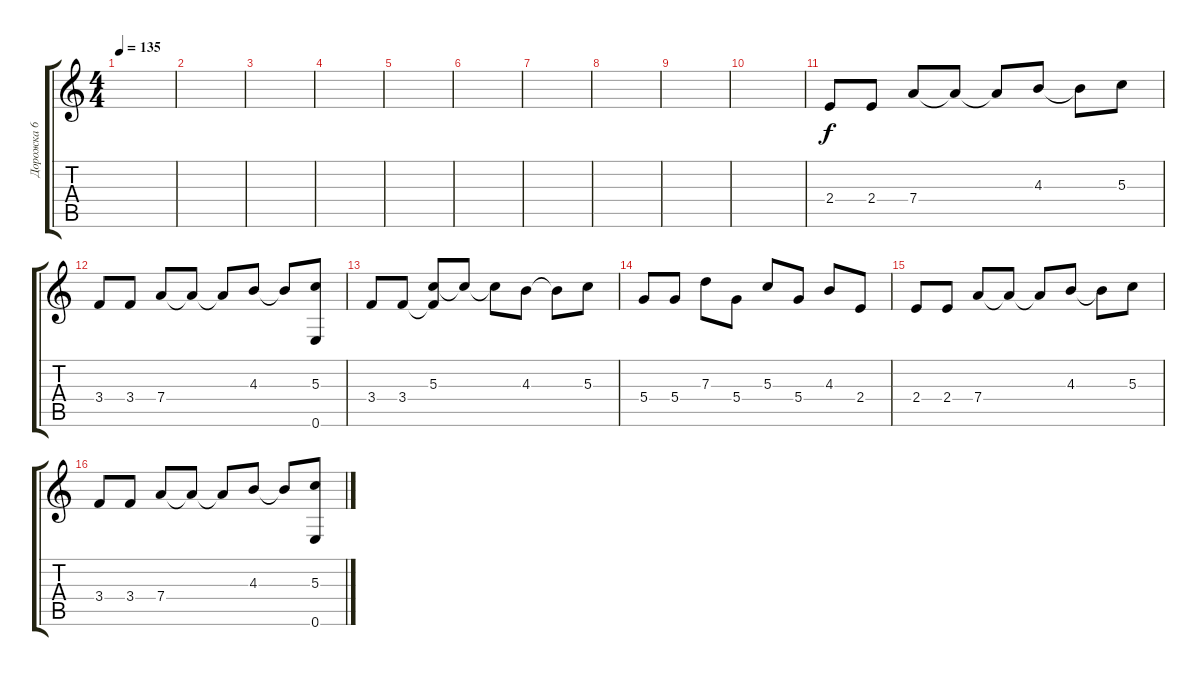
\track ("Дорожка 6" "Дорожка 6") {instrument acousticguitarsteel}
\staff {score tabs}
\tuning (E4 B3 G3 D3 A2 E2) {hide}
\ts (4 4)
\tempo 135
\clef g2
\ks c
|
|
|
|
|
|
|
|
|
|
2.4.8 2.4.8 7.4.8 7.4{t}.8 7.4{t}.8 4.3.8 4.3{t}.8 5.3.8 |
3.4.8 3.4.8 7.4.8 7.4{t}.8 7.4{t}.8 4.3.8 4.3{t}.8 (5.3 0.6).8 |
3.4.8 3.4.8 (5.3 3.4{t}).8 5.3{t}.8 5.3{t}.8 4.3.8 4.3{t}.8 5.3.8 |
5.4.8 5.4.8 7.3.8 5.4.8 5.3.8 5.4.8 4.3.8 2.4.8 |
2.4.8 2.4.8 7.4.8 7.4{t}.8 7.4{t}.8 4.3.8 4.3{t}.8 5.3.8 |
3.4.8 3.4.8 7.4.8 7.4{t}.8 7.4{t}.8 4.3.8 4.3{t}.8 (5.3 0.6).8
